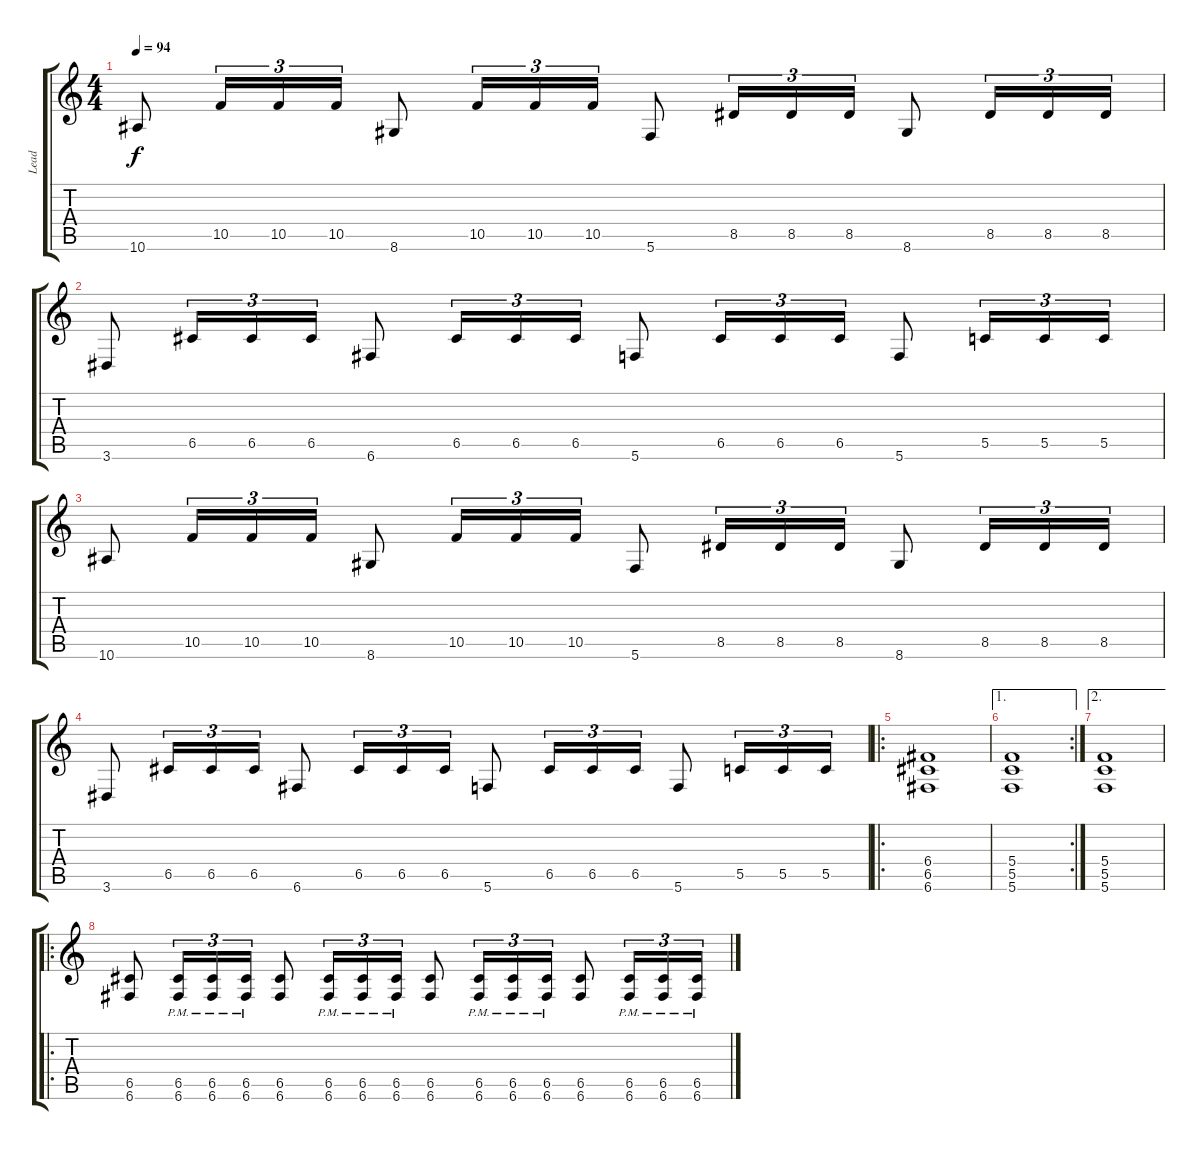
\track ("Lead" "Lead") {instrument overdrivenguitar}
\staff {score tabs}
\tuning (D4 A3 F3 C3 G2 C2) {hide}
\ts (4 4)
\tempo 94
\clef g2
\ks c
10.6.8{dy f} 10.5.16{tu (3 2)} 10.5.16{tu (3 2)} 10.5.16{tu (3 2)} 8.6.8 10.5.16{tu (3 2)} 10.5.16{tu (3 2)} 10.5.16{tu (3 2)} 5.6.8 8.5.16{tu (3 2)} 8.5.16{tu (3 2)} 8.5.16{tu (3 2)} 8.6.8 8.5.16{tu (3 2)} 8.5.16{tu (3 2)} 8.5.16{tu (3 2)} |
3.6.8 6.5.16{tu (3 2)} 6.5.16{tu (3 2)} 6.5.16{tu (3 2)} 6.6.8 6.5.16{tu (3 2)} 6.5.16{tu (3 2)} 6.5.16{tu (3 2)} 5.6.8 6.5.16{tu (3 2)} 6.5.16{tu (3 2)} 6.5.16{tu (3 2)} 5.6.8 5.5.16{tu (3 2)} 5.5.16{tu (3 2)} 5.5.16{tu (3 2)} |
10.6.8 10.5.16{tu (3 2)} 10.5.16{tu (3 2)} 10.5.16{tu (3 2)} 8.6.8 10.5.16{tu (3 2)} 10.5.16{tu (3 2)} 10.5.16{tu (3 2)} 5.6.8 8.5.16{tu (3 2)} 8.5.16{tu (3 2)} 8.5.16{tu (3 2)} 8.6.8 8.5.16{tu (3 2)} 8.5.16{tu (3 2)} 8.5.16{tu (3 2)} |
3.6.8 6.5.16{tu (3 2)} 6.5.16{tu (3 2)} 6.5.16{tu (3 2)} 6.6.8 6.5.16{tu (3 2)} 6.5.16{tu (3 2)} 6.5.16{tu (3 2)} 5.6.8 6.5.16{tu (3 2)} 6.5.16{tu (3 2)} 6.5.16{tu (3 2)} 5.6.8 5.5.16{tu (3 2)} 5.5.16{tu (3 2)} 5.5.16{tu (3 2)} |
\ro
(6.4 6.5 6.6).1 |
\ae 1
\rc 2
(5.4 5.5 5.6).1 |
\ae 2
(5.4 5.5 5.6).1 |
\ro
(6.5 6.6).8 (6.5{pm} 6.6{pm}).16{tu (3 2)} (6.5{pm} 6.6{pm}).16{tu (3 2)} (6.5{pm} 6.6{pm}).16{tu (3 2)} (6.5 6.6).8 (6.5{pm} 6.6{pm}).16{tu (3 2)} (6.5{pm} 6.6{pm}).16{tu (3 2)} (6.5{pm} 6.6{pm}).16{tu (3 2)} (6.5 6.6).8 (6.5{pm} 6.6{pm}).16{tu (3 2)} (6.5{pm} 6.6{pm}).16{tu (3 2)} (6.5{pm} 6.6{pm}).16{tu (3 2)} (6.5 6.6).8 (6.5{pm} 6.6{pm}).16{tu (3 2)} (6.5{pm} 6.6{pm}).16{tu (3 2)} (6.5{pm} 6.6{pm}).16{tu (3 2)}
